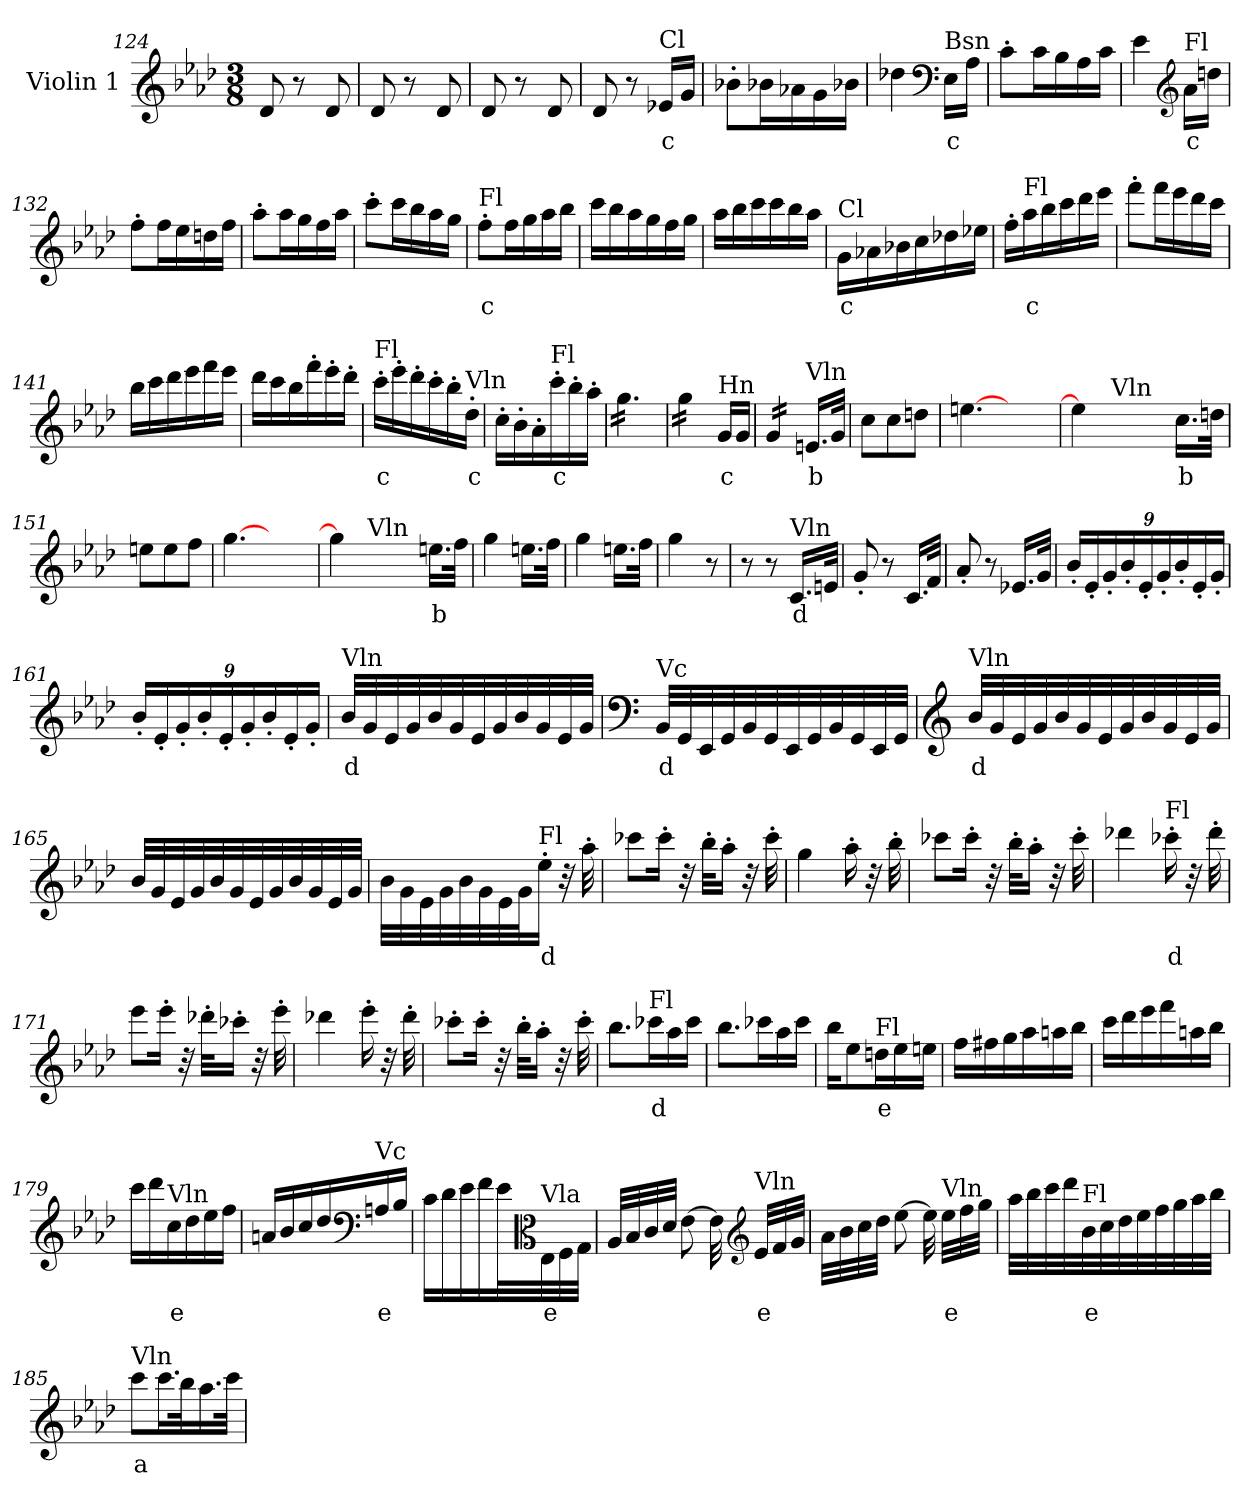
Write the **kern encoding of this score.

**kern	**text
*part1	*part1
*staff1	*staff1
*I"Violin 1	*
*I'Vln 1	*
*clefG2	*
*k[b-e-a-d-]	*
*M3/8	*
=124	=124
8d-	.
8r	.
8d-	.
=125	=125
8d-	.
8r	.
8d-	.
=126	=126
8d-	.
8r	.
8d-	.
=127	=127
8d-	.
8r	.
!LO:TX:a:t=Cl	!
!	!LO:LY:color=#FF0000
16e-X/LL	c
16g/JJ	.
=128	=128
8b-X'\L	.
16b-X\L	.
16a-X\	.
16g\	.
16b-X\JJ	.
=129	=129
4dd-X	.
*clefF4	*
!LO:TX:a:t=Bsn	!
!	!LO:LY:color=#FF0000
16E-\LL	c
16A-\JJ	.
=130	=130
8c'\L	.
16c\L	.
16B-\	.
16A-\	.
16c\JJ	.
=131	=131
4e-	.
*clefG2	*
!LO:TX:a:t=Fl	!
!	!LO:LY:color=#FF0000
16a-\LL	c
16ddn\JJ	.
=132	=132
8ff'\L	.
16ff\L	.
16ee-\	.
16ddn\	.
16ff\JJ	.
=133	=133
8aa-'\L	.
16aa-\L	.
16gg\	.
16ff\	.
16aa-\JJ	.
=134	=134
8ccc'\L	.
16ccc\L	.
16bb-\	.
16aa-\	.
16gg\JJ	.
=135	=135
!LO:TX:a:t=Fl	!
!	!LO:LY:color=#FF0000
8ff'\L	c
16ff\L	.
16gg\	.
16aa-\	.
16bb-\JJ	.
=136	=136
16ccc\LL	.
16bb-\	.
16aa-\	.
16gg\	.
16ff\	.
16gg\JJ	.
=137	=137
16aa-\LL	.
16bb-\	.
16ccc\	.
16ccc\	.
16bb-\	.
16aa-\JJ	.
=138	=138
!LO:TX:a:t=Cl	!
!	!LO:LY:color=#FF0000
16g\LL	c
16a-X\	.
16b-X\	.
16cc\	.
16dd-X\	.
16ee-X\JJ	.
=139	=139
16ff'\LL	.
!LO:TX:a:t=Fl	!
!	!LO:LY:color=#FF0000
16aa-\	c
16bb-\	.
16ccc\	.
16ddd-\	.
16eee-\JJ	.
=140	=140
8fff'\L	.
16fff\L	.
16eee-\	.
16ddd-\	.
16ccc\JJ	.
=141	=141
16bb-\LL	.
16ccc\	.
16ddd-\	.
16eee-\	.
16fff\	.
16eee-\JJ	.
=142	=142
16ddd-\LL	.
16ccc\	.
16bb-\	.
16fff'\	.
16eee-'\	.
16ddd-'\JJ	.
=143	=143
!LO:TX:a:t=Fl	!
!	!LO:LY:color=#FF0000
16ccc'\LL	c
16eee-'\	.
16ddd-'\	.
16ccc'\	.
16bb-'\	.
!LO:TX:a:t=Vln	!
!	!LO:LY:color=#FF0000
16dd-'\JJ	c
=144	=144
16cc'\LL	.
16b-'\	.
16a-'\	.
!LO:TX:a:t=Fl	!
!	!LO:LY:color=#FF0000
16ccc'\	c
16bb-'\	.
16aa-'\JJ	.
=145	=145
*tremolo	*
16ggLL	.
16gg	.
16gg	.
16gg	.
16gg	.
16ggJJ	.
=146	=146
16ggLL	.
16gg	.
16gg	.
16ggJJ	.
*Xtremolo	*
!LO:TX:a:t=Hn	!
!	!LO:LY:color=#FF0000
16g/LL	c
16g/JJ	.
=147	=147
*tremolo	*
16gLL	.
16g	.
16g	.
16gJJ	.
*Xtremolo	*
!LO:TX:a:t=Vln	!
!	!LO:LY:color=#FF0000
16.en/LL	b
32g/JJk	.
=148	=148
8cc\L	.
8cc\	.
8ddn\J	.
=149	=149
*^	*
[4.een	4.ryy	.
4.ryy	4.ryy	.
=150	=150	=150
4ee]	4.ryy	.
!LO:TX:a:t=Vln	!	!
4.ryy	.	.
.	4.ryy	.
!	!	!LO:LY:color=#FF0000
16.cc\LL	.	b
32ddn\JJk	.	.
*v	*v	*
=151	=151
8een\L	.
8ee\	.
8ff\J	.
=152	=152
*^	*
[4.gg	4.ryy	.
4.ryy	4.ryy	.
=153	=153	=153
4gg]	4.ryy	.
!LO:TX:a:t=Vln	!	!
4.ryy	.	.
.	4.ryy	.
!	!	!LO:LY:color=#FF0000
16.een\LL	.	b
32ff\JJk	.	.
*v	*v	*
=154	=154
4gg\	.
16.een\LL	.
32ff\JJk	.
=155	=155
4gg\	.
16.een\LL	.
32ff\JJk	.
=156	=156
4gg\	.
8r	.
=157	=157
8r	.
8r	.
!LO:TX:a:t=Vln	!
!	!LO:LY:color=#FF0000
16.c/LL	d
32en/JJk	.
=158	=158
8g'	.
8r	.
16.c/LL	.
32f/JJk	.
=159	=159
8a-'	.
8r	.
16.e-X/LL	.
32g/JJk	.
=160	=160
*Xbrackettup	*
24b-'/LL	.
24e-'/	.
24g'/	.
24b-'/	.
24e-'/	.
24g'/	.
24b-'/	.
24e-'/	.
24g'/JJ	.
=161	=161
24b-'/LL	.
24e-'/	.
24g'/	.
24b-'/	.
24e-'/	.
24g'/	.
24b-'/	.
24e-'/	.
24g'/JJ	.
=162	=162
!LO:TX:a:t=Vln	!
!	!LO:LY:color=#FF0000
32b-/LLL	d
32g/	.
32e-/	.
32g/	.
32b-/	.
32g/	.
32e-/	.
32g/	.
32b-/	.
32g/	.
32e-/	.
32g/JJJ	.
=163	=163
*clefF4	*
!LO:TX:a:t=Vc	!
!	!LO:LY:color=#FF0000
32BB-/LLL	d
32GG/	.
32EE-/	.
32GG/	.
32BB-/	.
32GG/	.
32EE-/	.
32GG/	.
32BB-/	.
32GG/	.
32EE-/	.
32GG/JJJ	.
=164	=164
*clefG2	*
!LO:TX:a:t=Vln	!
!	!LO:LY:color=#FF0000
32b-/LLL	d
32g/	.
32e-/	.
32g/	.
32b-/	.
32g/	.
32e-/	.
32g/	.
32b-/	.
32g/	.
32e-/	.
32g/JJJ	.
=165	=165
32b-/LLL	.
32g/	.
32e-/	.
32g/	.
32b-/	.
32g/	.
32e-/	.
32g/	.
32b-/	.
32g/	.
32e-/	.
32g/JJJ	.
=166	=166
32b-\LLL	.
32g\	.
32e-\	.
32g\	.
32b-\	.
32g\	.
32e-\	.
32g\J	.
!LO:TX:a:t=Fl	!
!	!LO:LY:color=#FF0000
16ee-'\JJ	d
32r	.
32aa-'	.
=167	=167
8ccc-X\L	.
16ccc-'\Jk	.
32r	.
32bb-'\KLL	.
16aa-'\JJ	.
32r	.
32ccc-'	.
=168	=168
4gg	.
16aa-'	.
32r	.
32bb-'	.
=169	=169
8ccc-X\L	.
16ccc-'\Jk	.
32r	.
32bb-'\KLL	.
16aa-'\JJ	.
32r	.
32ccc-'	.
=170	=170
4ddd-X	.
!LO:TX:a:t=Fl	!
!	!LO:LY:color=#FF0000
16ccc-X'	d
32r	.
32ddd-'	.
=171	=171
8eee-\L	.
16eee-'\Jk	.
32r	.
32ddd-X'\KLL	.
16ccc-X'\JJ	.
32r	.
32eee-'	.
=172	=172
4ddd-X	.
16eee-'	.
32r	.
32ddd-'	.
=173	=173
8ccc-X'\L	.
16ccc-'\Jk	.
32r	.
32bb-'\KLL	.
16aa-'\JJ	.
32r	.
32ccc-'	.
=174	=174
8.bb-\L	.
!LO:TX:a:t=Fl	!
!	!LO:LY:color=#FF0000
16ccc-X\L	d
16aa-\	.
16ccc-\JJ	.
=175	=175
8.bb-\L	.
16ccc-X\L	.
16aa-\	.
16ccc-\JJ	.
=176	=176
16bb-\KL	.
8ee-\	.
!LO:TX:a:t=Fl	!
!	!LO:LY:color=#FF0000
16ddn\L	e
16ee-\	.
16een\JJ	.
=177	=177
16ff\LL	.
16ff#X\	.
16gg\	.
16aa-\	.
16aan\	.
16bb-\JJ	.
=178	=178
16ccc\LL	.
16ddd-\	.
16eee-\	.
16fff\	.
16aan\	.
16bb-\JJ	.
=179	=179
16ccc\LL	.
16ddd-\	.
!LO:TX:a:t=Vln	!
!	!LO:LY:color=#FF0000
16cc\	e
16dd-\	.
16ee-\	.
16ff\JJ	.
=180	=180
16an/LL	.
16b-/	.
16cc/	.
16dd-/	.
*clefF4	*
!LO:TX:a:t=Vc	!
!	!LO:LY:color=#FF0000
16An/	e
16B-/JJ	.
=181	=181
16c\LL	.
16d-\	.
16e-\	.
16f\	.
32e-\L	.
*clefC3	*
!LO:TX:a:t=Vla	!
!	!LO:LY:color=#FF0000
32E-\	e
32F\	.
32G\JJJ	.
=182	=182
32A-/LLL	.
32B-/	.
32c/	.
32d-/JJJ	.
[8e-	.
32e-]	.
*clefG2	*
!LO:TX:a:t=Vln	!
!	!LO:LY:color=#FF0000
32e-/LLL	e
32f/	.
32g/JJJ	.
=183	=183
32a-\LLL	.
32b-\	.
32cc\	.
32dd-\JJJ	.
[8ee-	.
32ee-]	.
!LO:TX:a:t=Vln	!
!	!LO:LY:color=#FF0000
32ee-\LLL	e
32ff\	.
32gg\JJJ	.
=184	=184
32aa-\LLL	.
32bb-\	.
32ccc\	.
32ddd-\	.
!LO:TX:a:t=Fl	!
!	!LO:LY:color=#FF0000
32b-\	e
32cc\	.
32dd-\	.
32ee-\	.
32ff\	.
32gg\	.
32aa-\	.
32bb-\JJJ	.
=185	=185
!LO:TX:a:t=Vln	!
!	!LO:LY:color=#FF0000
8ccc\L	a
16.ccc\L	.
32bb-\K	.
16.aa-\	.
32ccc\JJk	.
=	=
*-	*-
